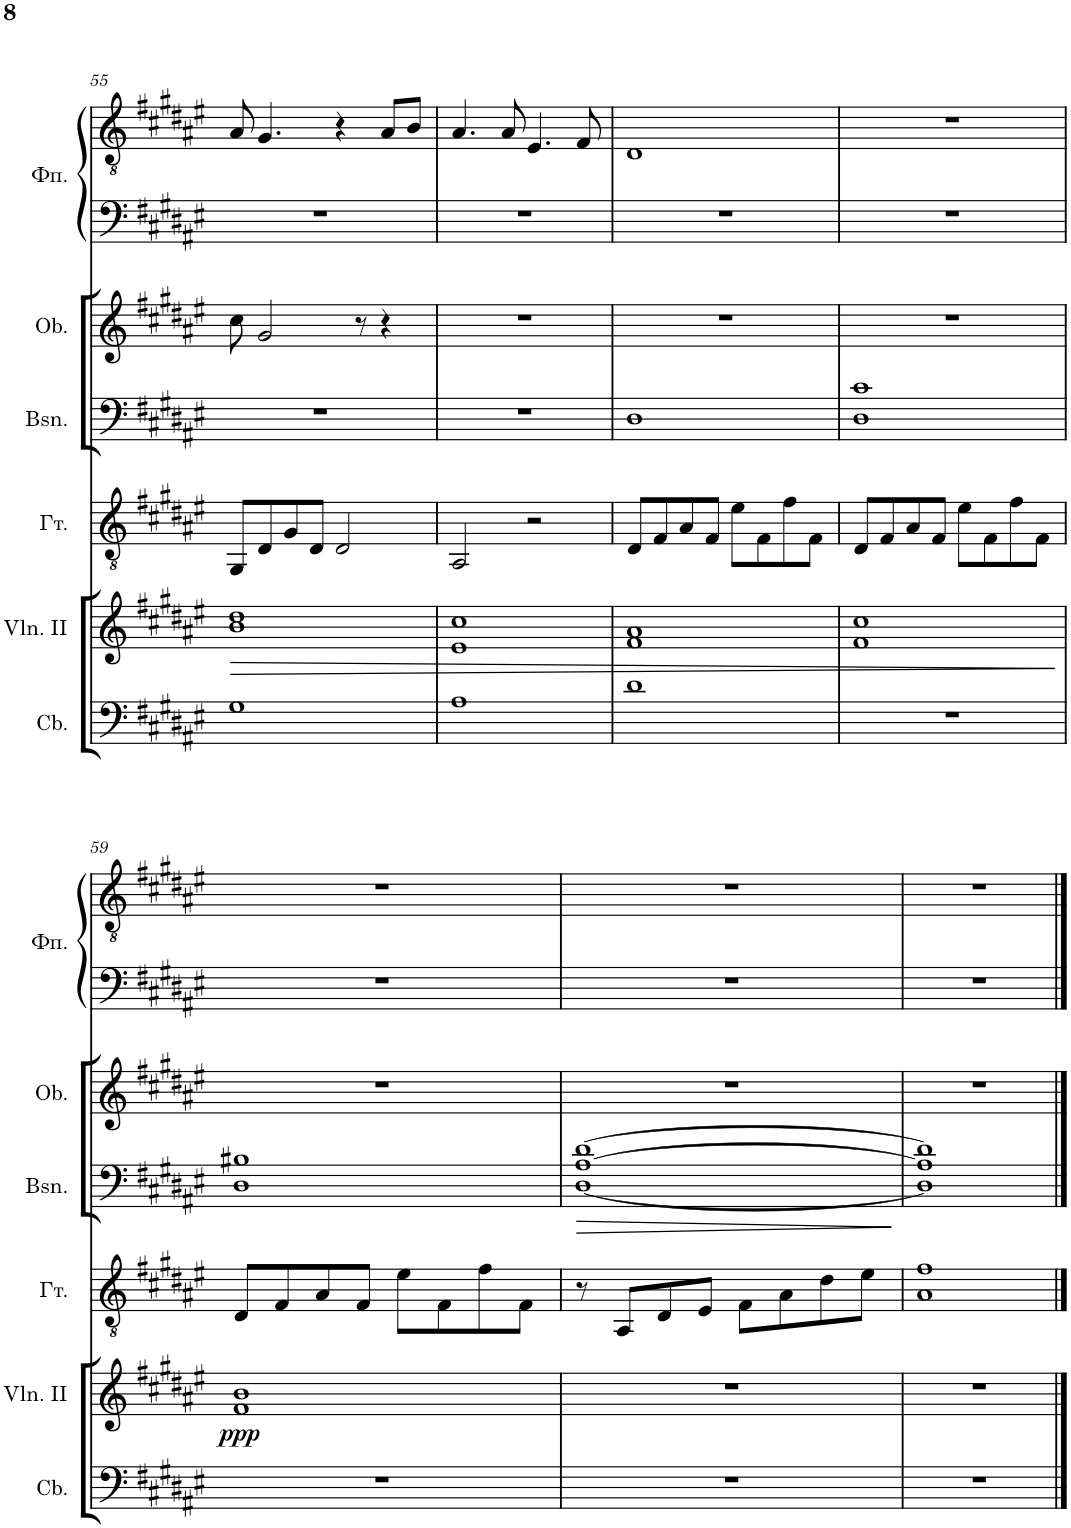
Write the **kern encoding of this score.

**kern	**kern	**dynam	**kern	**kern	**dynam	**kern	**kern	**kern
*part6	*part5	*part5	*part4	*part3	*part3	*part2	*part1	*part1
*staff7	*staff6	*staff6	*staff5	*staff4	*staff4	*staff3	*staff2	*staff1
*I"Contrabasses	*I"Violins II	*	*I"Классическая гитара	*I"Bassoons	*	*I"Oboes	*I"Фортепиано	*
*I'Cb.	*I'Vln. II	*	*	*I'Bsn.	*	*I'Ob.	*	*
!!LO:PB:g=z
*clefF4	*clefG2	*	*clefGv2	*clefF4	*	*clefG2	*clefF4	*clefGv2
*Trd7c12	*	*	*	*	*	*	*	*
*k[f#c#g#d#a#e#]	*k[f#c#g#d#a#e#]	*	*k[f#c#g#d#a#e#]	*k[f#c#g#d#a#e#]	*	*k[f#c#g#d#a#e#]	*k[f#c#g#d#a#e#]	*k[f#c#g#d#a#e#]
*M4/4	*M4/4	*	*M4/4	*M4/4	*	*M4/4	*M4/4	*M4/4
=55	=55	=55	=55	=55	=55	=55	=55	=55
!	!	!LO:HP:b	!	!	!	!	!	!
1G#	1b 1dd#	>	8GG#/L	1r	.	8cc#\	1r	8A#/
.	.	.	8D#/	.	.	2g#/	.	4.G#/
.	.	.	8G#/	.	.	.	.	.
.	.	.	8D#/J	.	.	.	.	.
.	.	.	2D#/	.	.	.	.	4r
.	.	.	.	.	.	8r	.	.
.	.	.	.	.	.	4r	.	8A#/L
.	.	.	.	.	.	.	.	8B/J
=56	=56	=56	=56	=56	=56	=56	=56	=56
1A#	1e# 1cc#	.	2AA#/	1r	.	1r	1r	4.A#/
.	.	.	.	.	.	.	.	8A#/
.	.	.	2r	.	.	.	.	4.E#/
.	.	.	.	.	.	.	.	8F#/
=57	=57	=57	=57	=57	=57	=57	=57	=57
1d#	1f# 1a#	.	8D#/L	1D#	.	1r	1r	1D#
.	.	.	8F#/	.	.	.	.	.
.	.	.	8A#/	.	.	.	.	.
.	.	.	8F#/J	.	.	.	.	.
.	.	.	8e#\L	.	.	.	.	.
.	.	.	8F#\	.	.	.	.	.
.	.	.	8f#\	.	.	.	.	.
.	.	.	8F#\J	.	.	.	.	.
=58	=58	=58	=58	=58	=58	=58	=58	=58
1r	1f# 1cc#	.	8D#/L	1D# 1c#	.	1r	1r	1r
.	.	.	8F#/	.	.	.	.	.
.	.	.	8A#/	.	.	.	.	.
.	.	.	8F#/J	.	.	.	.	.
.	.	.	8e#\L	.	.	.	.	.
.	.	.	8F#\	.	.	.	.	.
.	.	.	8f#\	.	.	.	.	.
.	.	.	8F#\J	.	.	.	.	.
.	.	]	.	.	.	.	.	.
!!LO:LB:g=z
=59	=59	=59	=59	=59	=59	=59	=59	=59
!	!	!LO:DY:b	!	!	!	!	!	!
1r	1f# 1b	ppp	8D#/L	1D# 1B#X	.	1r	1r	1r
.	.	.	8F#/	.	.	.	.	.
.	.	.	8A#/	.	.	.	.	.
.	.	.	8F#/J	.	.	.	.	.
.	.	.	8e#\L	.	.	.	.	.
.	.	.	8F#\	.	.	.	.	.
.	.	.	8f#\	.	.	.	.	.
.	.	.	8F#\J	.	.	.	.	.
=60	=60	=60	=60	=60	=60	=60	=60	=60
!	!	!	!	!	!LO:HP:b	!	!	!
1r	1r	.	8r	[1D# [1A# [1d#	>	1r	1r	1r
.	.	.	8AA#/L	.	.	.	.	.
.	.	.	8D#/	.	.	.	.	.
.	.	.	8E#/J	.	.	.	.	.
.	.	.	8F#\L	.	.	.	.	.
.	.	.	8A#\	.	.	.	.	.
.	.	.	8d#\	.	.	.	.	.
.	.	.	8e#\J	.	.	.	.	.
.	.	.	.	.	]	.	.	.
=61	=61	=61	=61	=61	=61	=61	=61	=61
1r	1r	.	1A# 1f#	1D#] 1A#] 1d#]	.	1r	1r	1r
==	==	==	==	==	==	==	==	==
*-	*-	*-	*-	*-	*-	*-	*-	*-
